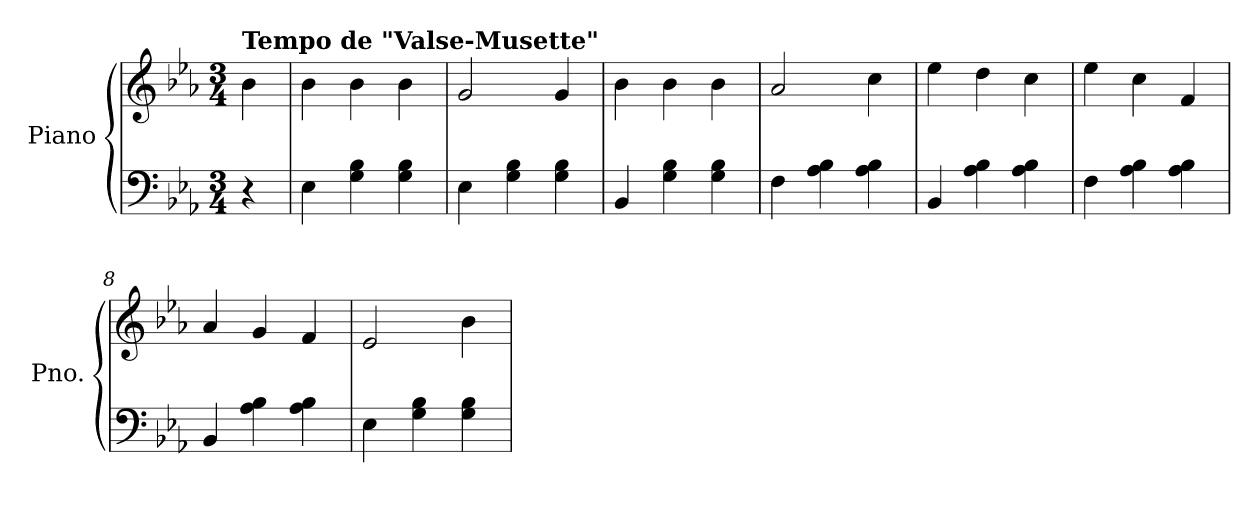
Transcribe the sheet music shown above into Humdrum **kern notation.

**kern	**kern
*part1	*part1
*staff2	*staff1
*I"Piano	*
*I'Pno.	*
*clefF4	*clefG2
*k[b-e-a-]	*k[b-e-a-]
*M3/4	*M3/4
=1	=1
!	!LO:TX:a:B:t=Tempo de "Valse-Musette"
4r	4b-\
=2	=2
4E-\	4b-\
4G\ 4B-\	4b-\
4G\ 4B-\	4b-\
=3	=3
4E-\	2g/
4G\ 4B-\	.
4G\ 4B-\	4g/
=4	=4
4BB-/	4b-\
4G\ 4B-\	4b-\
4G\ 4B-\	4b-\
=5	=5
4F\	2a-/
4A-\ 4B-\	.
4A-\ 4B-\	4cc\
=6	=6
4BB-/	4ee-\
4A-\ 4B-\	4dd\
4A-\ 4B-\	4cc\
=7	=7
4F\	4ee-\
4A-\ 4B-\	4cc\
4A-\ 4B-\	4f/
=8	=8
4BB-/	4a-/
4A-\ 4B-\	4g/
4A-\ 4B-\	4f/
=9	=9
4E-\	2e-/
4G\ 4B-\	.
4G\ 4B-\	4b-\
=	=
*-	*-
